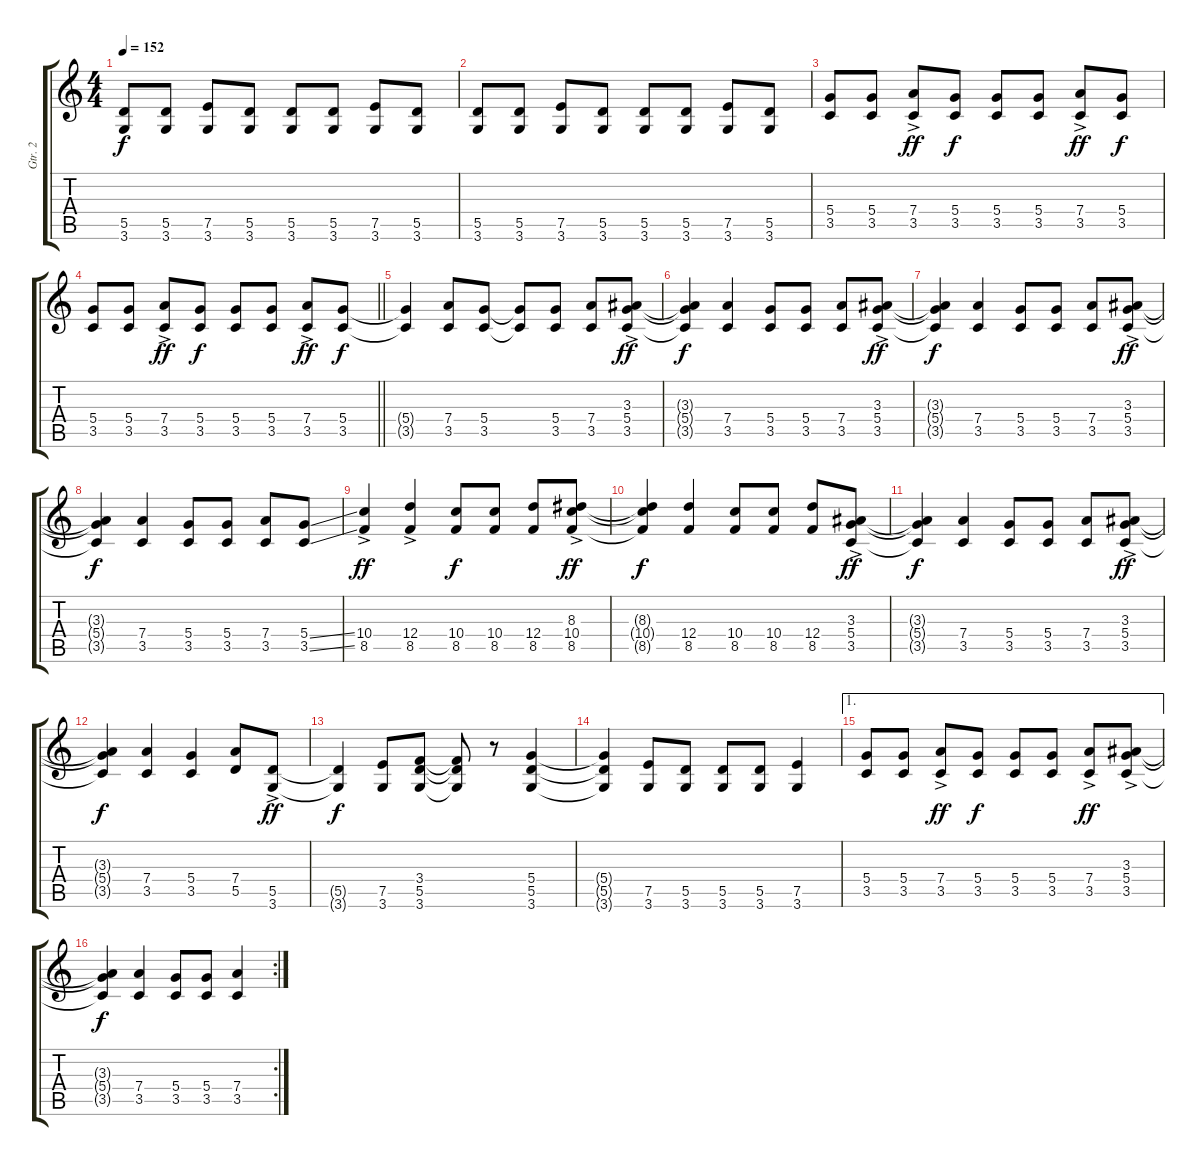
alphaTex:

\track ("Gtr. 2" "Gtr. 2") {instrument electricguitarclean}
\staff {score tabs}
\tuning (E4 B3 G3 D3 A2 E2) {hide}
\ts (4 4)
\tempo 152
\clef g2
\ks c
(5.5 3.6).8{dy f} (5.5 3.6).8 (7.5 3.6).8 (5.5 3.6).8 (5.5 3.6).8 (5.5 3.6).8 (7.5 3.6).8 (5.5 3.6).8 |
(5.5 3.6).8 (5.5 3.6).8 (7.5 3.6).8 (5.5 3.6).8 (5.5 3.6).8 (5.5 3.6).8 (7.5 3.6).8 (5.5 3.6).8 |
(5.4 3.5).8 (5.4 3.5).8 (7.4{ac} 3.5{ac}).8{dy ff} (5.4 3.5).8{dy f} (5.4 3.5).8 (5.4 3.5).8 (7.4{ac} 3.5{ac}).8{dy ff} (5.4 3.5).8{dy f} |
\barLineRight lightlight
(5.4 3.5).8 (5.4 3.5).8 (7.4{ac} 3.5{ac}).8{dy ff} (5.4 3.5).8{dy f} (5.4 3.5).8 (5.4 3.5).8 (7.4{ac} 3.5{ac}).8{dy ff} (5.4 3.5).8{dy f} |
(5.4{t} 3.5{t}).4 (7.4 3.5).8 (5.4 3.5).8 (5.4{t} 3.5{t}).8 (5.4 3.5).8 (7.4 3.5).8 (3.3{ac} 5.4{ac} 3.5{ac}).8{dy ff} |
(3.3{t} 5.4{t} 3.5{t}).4{dy f} (7.4 3.5).4 (5.4 3.5).8 (5.4 3.5).8 (7.4 3.5).8 (3.3{ac} 5.4{ac} 3.5{ac}).8{dy ff} |
(3.3{t} 5.4{t} 3.5{t}).4{dy f} (7.4 3.5).4 (5.4 3.5).8 (5.4 3.5).8 (7.4 3.5).8 (3.3{ac} 5.4{ac} 3.5{ac}).8{dy ff} |
(3.3{t} 5.4{t} 3.5{t}).4{dy f} (7.4 3.5).4 (5.4 3.5).8 (5.4 3.5).8 (7.4 3.5).8 (5.4{ss} 3.5{ss}).8 |
(10.4{ac} 8.5{ac}).4{dy ff} (12.4{ac} 8.5{ac}).4 (10.4 8.5).8{dy f} (10.4 8.5).8 (12.4 8.5).8 (8.3{ac} 10.4{ac} 8.5{ac}).8{dy ff} |
(8.3{t} 10.4{t} 8.5{t}).4{dy f} (12.4 8.5).4 (10.4 8.5).8 (10.4 8.5).8 (12.4 8.5).8 (3.3{ac} 5.4{ac} 3.5{ac}).8{dy ff} |
(3.3{t} 5.4{t} 3.5{t}).4{dy f} (7.4 3.5).4 (5.4 3.5).8 (5.4 3.5).8 (7.4 3.5).8 (3.3{ac} 5.4{ac} 3.5{ac}).8{dy ff} |
(3.3{t} 5.4{t} 3.5{t}).4{dy f} (7.4 3.5).4 (5.4 3.5).4 (7.4 5.5).8 (5.5{ac} 3.6{ac}).8{dy ff} |
(5.5{t} 3.6{t}).4{dy f} (7.5 3.6).8 (3.4 5.5 3.6).8 (3.4{t} 5.5{t} 3.6{t}).8 r.8 (5.4 5.5 3.6).4 |
(5.4{t} 5.5{t} 3.6{t}).4 (7.5 3.6).8 (5.5 3.6).8 (5.5 3.6).8 (5.5 3.6).8 (7.5 3.6).4 |
\ae 1
(5.4 3.5).8 (5.4 3.5).8 (7.4{ac} 3.5{ac}).8{dy ff} (5.4 3.5).8{dy f} (5.4 3.5).8 (5.4 3.5).8 (7.4{ac} 3.5{ac}).8{dy ff} (3.3{ac} 5.4{ac} 3.5{ac}).8 |
\rc 2
(3.3{t} 5.4{t} 3.5{t}).4{dy f} (7.4 3.5).4 (5.4 3.5).8 (5.4 3.5).8 (7.4 3.5).4
